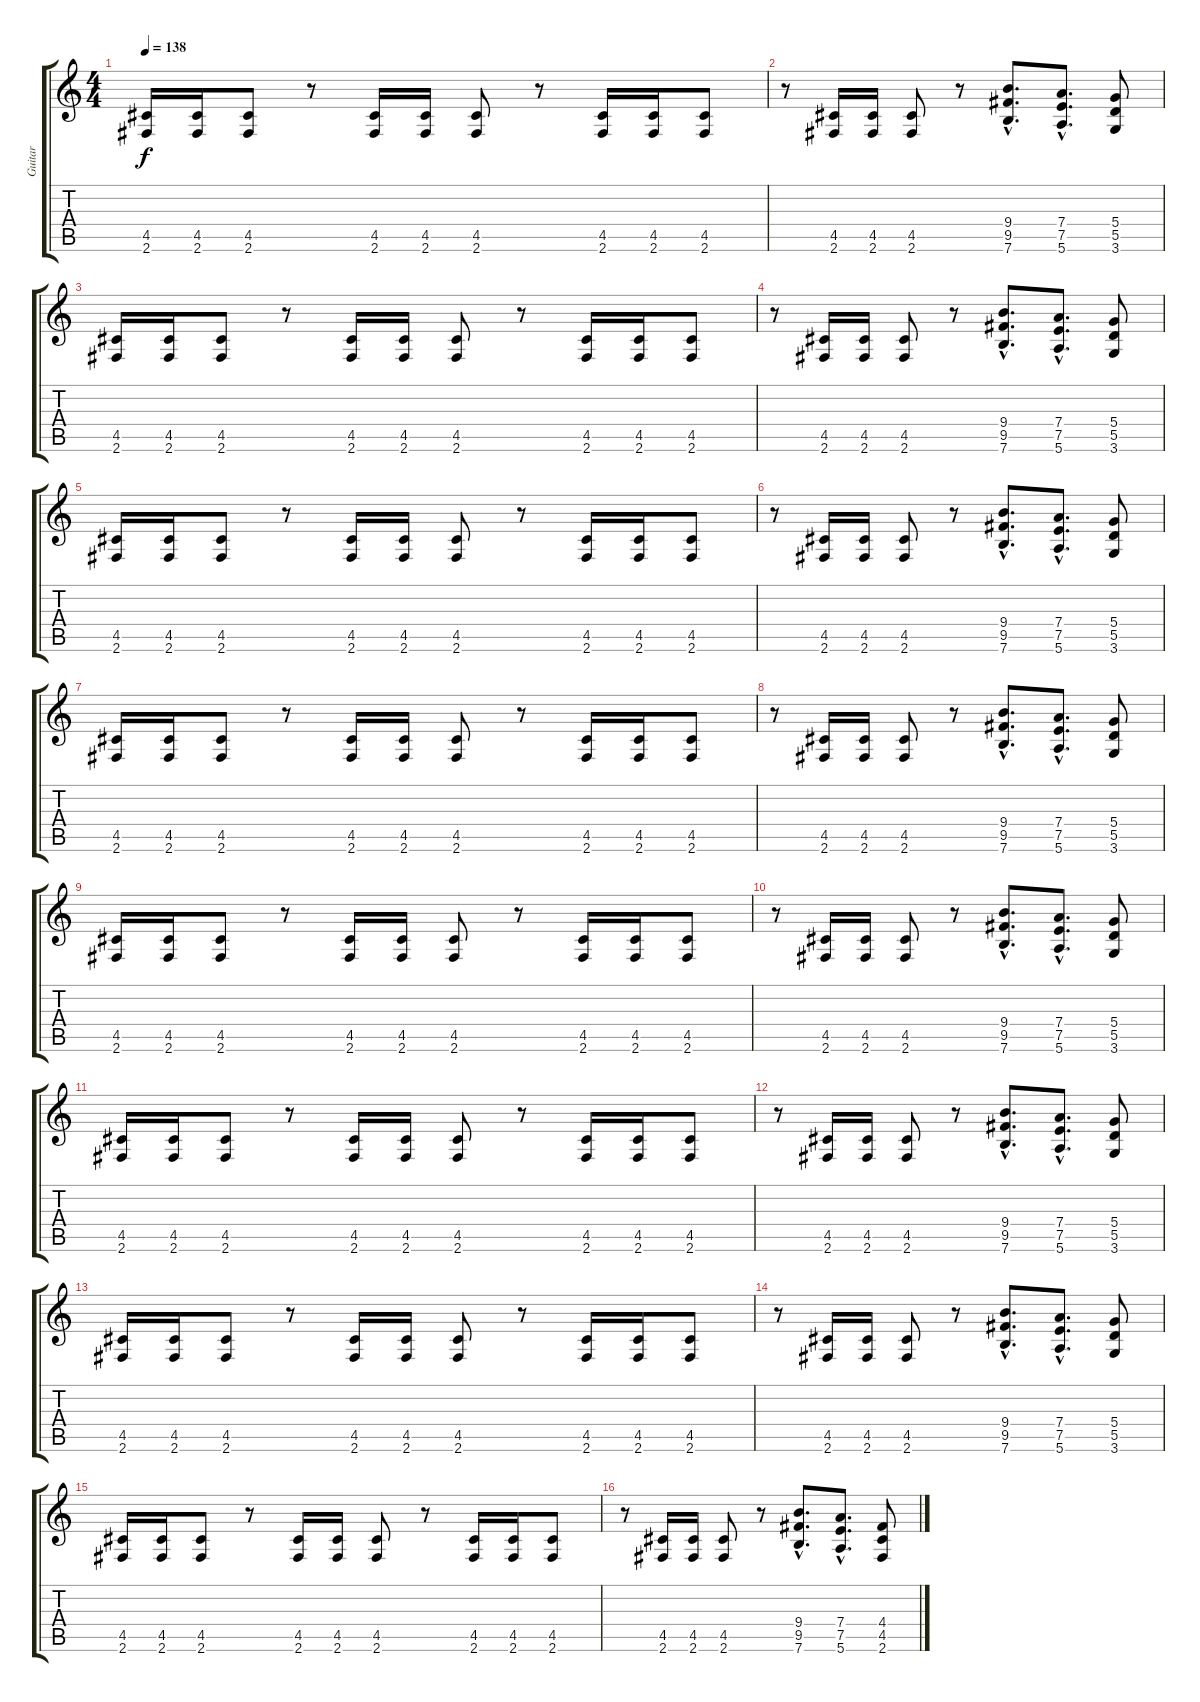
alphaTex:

\track ("Guitar" "Guitar") {instrument distortionguitar}
\staff {score tabs}
\tuning (E4 B3 G3 D3 A2 E2) {hide}
\ts (4 4)
\tempo 138
\clef g2
\ks c
(4.5 2.6).16{dy f} (4.5 2.6).16 (4.5 2.6).8 r.8 (4.5 2.6).16 (4.5 2.6).16 (4.5 2.6).8 r.8 (4.5 2.6).16 (4.5 2.6).16 (4.5 2.6).8 |
r.8 (4.5 2.6).16 (4.5 2.6).16 (4.5 2.6).8 r.8 (9.4{hac} 9.5{hac} 7.6{hac}).8{d} (7.4{hac} 7.5{hac} 5.6{hac}).8{d} (5.4 5.5 3.6).8 |
(4.5 2.6).16 (4.5 2.6).16 (4.5 2.6).8 r.8 (4.5 2.6).16 (4.5 2.6).16 (4.5 2.6).8 r.8 (4.5 2.6).16 (4.5 2.6).16 (4.5 2.6).8 |
r.8 (4.5 2.6).16 (4.5 2.6).16 (4.5 2.6).8 r.8 (9.4{hac} 9.5{hac} 7.6{hac}).8{d} (7.4{hac} 7.5{hac} 5.6{hac}).8{d} (5.4 5.5 3.6).8 |
(4.5 2.6).16 (4.5 2.6).16 (4.5 2.6).8 r.8 (4.5 2.6).16 (4.5 2.6).16 (4.5 2.6).8 r.8 (4.5 2.6).16 (4.5 2.6).16 (4.5 2.6).8 |
r.8 (4.5 2.6).16 (4.5 2.6).16 (4.5 2.6).8 r.8 (9.4{hac} 9.5{hac} 7.6{hac}).8{d} (7.4{hac} 7.5{hac} 5.6{hac}).8{d} (5.4 5.5 3.6).8 |
(4.5 2.6).16 (4.5 2.6).16 (4.5 2.6).8 r.8 (4.5 2.6).16 (4.5 2.6).16 (4.5 2.6).8 r.8 (4.5 2.6).16 (4.5 2.6).16 (4.5 2.6).8 |
r.8 (4.5 2.6).16 (4.5 2.6).16 (4.5 2.6).8 r.8 (9.4{hac} 9.5{hac} 7.6{hac}).8{d} (7.4{hac} 7.5{hac} 5.6{hac}).8{d} (5.4 5.5 3.6).8 |
(4.5 2.6).16 (4.5 2.6).16 (4.5 2.6).8 r.8 (4.5 2.6).16 (4.5 2.6).16 (4.5 2.6).8 r.8 (4.5 2.6).16 (4.5 2.6).16 (4.5 2.6).8 |
r.8 (4.5 2.6).16 (4.5 2.6).16 (4.5 2.6).8 r.8 (9.4{hac} 9.5{hac} 7.6{hac}).8{d} (7.4{hac} 7.5{hac} 5.6{hac}).8{d} (5.4 5.5 3.6).8 |
(4.5 2.6).16 (4.5 2.6).16 (4.5 2.6).8 r.8 (4.5 2.6).16 (4.5 2.6).16 (4.5 2.6).8 r.8 (4.5 2.6).16 (4.5 2.6).16 (4.5 2.6).8 |
r.8 (4.5 2.6).16 (4.5 2.6).16 (4.5 2.6).8 r.8 (9.4{hac} 9.5{hac} 7.6{hac}).8{d} (7.4{hac} 7.5{hac} 5.6{hac}).8{d} (5.4 5.5 3.6).8 |
(4.5 2.6).16 (4.5 2.6).16 (4.5 2.6).8 r.8 (4.5 2.6).16 (4.5 2.6).16 (4.5 2.6).8 r.8 (4.5 2.6).16 (4.5 2.6).16 (4.5 2.6).8 |
r.8 (4.5 2.6).16 (4.5 2.6).16 (4.5 2.6).8 r.8 (9.4{hac} 9.5{hac} 7.6{hac}).8{d} (7.4{hac} 7.5{hac} 5.6{hac}).8{d} (5.4 5.5 3.6).8 |
(4.5 2.6).16 (4.5 2.6).16 (4.5 2.6).8 r.8 (4.5 2.6).16 (4.5 2.6).16 (4.5 2.6).8 r.8 (4.5 2.6).16 (4.5 2.6).16 (4.5 2.6).8 |
r.8 (4.5 2.6).16 (4.5 2.6).16 (4.5 2.6).8 r.8 (9.4{hac} 9.5{hac} 7.6{hac}).8{d} (7.4{hac} 7.5{hac} 5.6{hac}).8{d} (4.4 4.5 2.6).8
